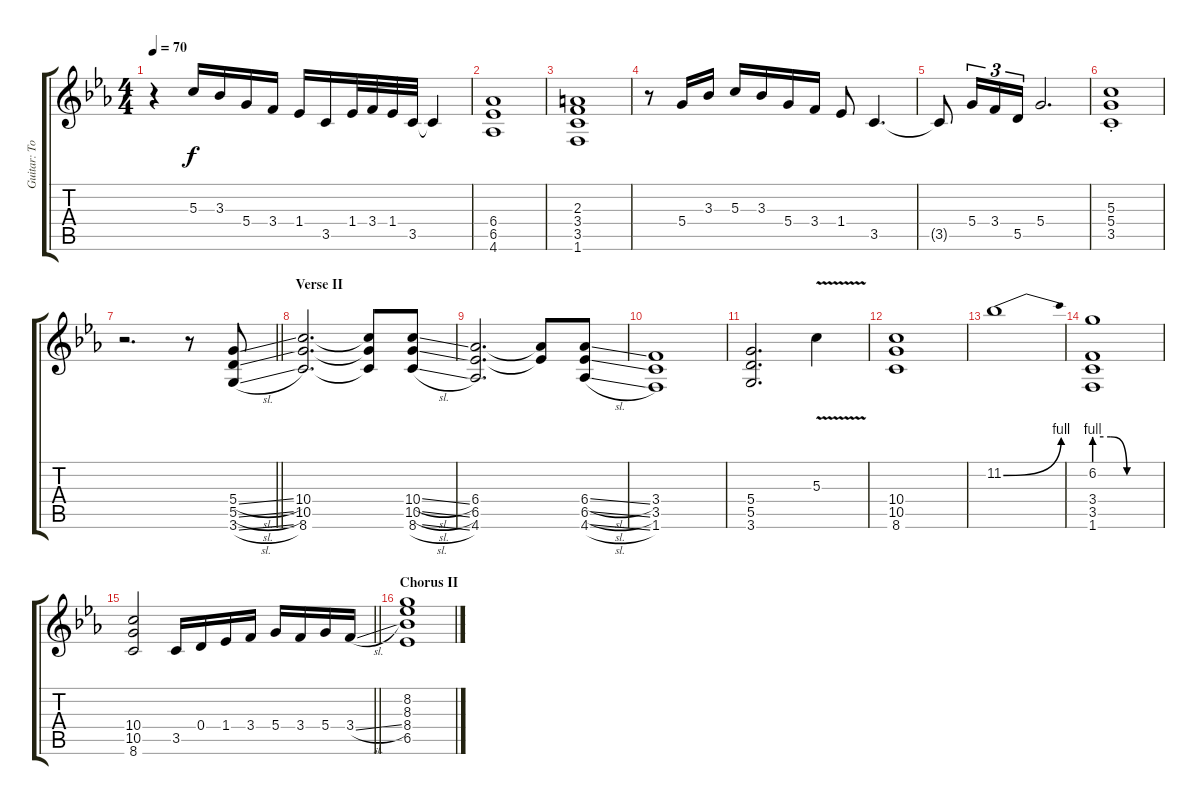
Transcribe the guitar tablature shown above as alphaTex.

\track ("Guitar: Tony" "Guitar: To") {instrument distortionguitar}
\staff {score tabs}
\tuning (E4 B3 G3 D3 A2 E2) {hide}
\ts (4 4)
\tempo 70
\clef g2
\ks eb
r.4{dy f} 5.3.16 3.3.16 5.4.16 3.4.16 1.4.16 3.5.16 1.4.32 3.4.32 1.4.32 3.5.32 3.5{t}.4 |
(6.4 6.5 4.6).1 |
(2.3 3.4 3.5 1.6).1 |
r.8 5.4.16 3.3.16 5.3.16 3.3.16 5.4.16 3.4.16 1.4.8 3.5.4{d} |
3.5{t}.8 5.4.16{tu (3 2)} 3.4.16{tu (3 2)} 5.5.16{tu (3 2)} 5.4.2{d} |
(5.3{st} 5.4{st} 3.5{st}).1 |
\barLineRight lightlight
r.2{d} r.8 (5.4{sl} 5.5{sl} 3.6{sl}).8 |
\section ("" "Verse II")
(10.4 10.5 8.6).2{d} (10.4{t} 10.5{t} 8.6{t}).8 (10.4{sl} 10.5{sl} 8.6{sl}).8 |
(6.4 6.5 4.6).2{d} (6.4{t} 6.5{t}).8 (6.4{sl} 6.5{sl} 4.6{sl}).8 |
(3.4 3.5 1.6).1 |
(5.4 5.5 3.6).2{d} 5.3{v}.4 |
(10.4 10.5 8.6).1 |
11.2{be (bend 0 0 60 4)}.1 |
(6.2{be (custom 0 4 15 4 30 0 60 0)} 3.4 3.5 1.6).1 |
\barLineRight lightlight
(10.4 10.5 8.6).2 3.5.16 0.4.16 1.4.16 3.4.16 5.4.16 3.4.16 5.4.16 3.4{sl}.16 |
\section ("" "Chorus II")
(8.2 8.3 8.4 6.5).1
